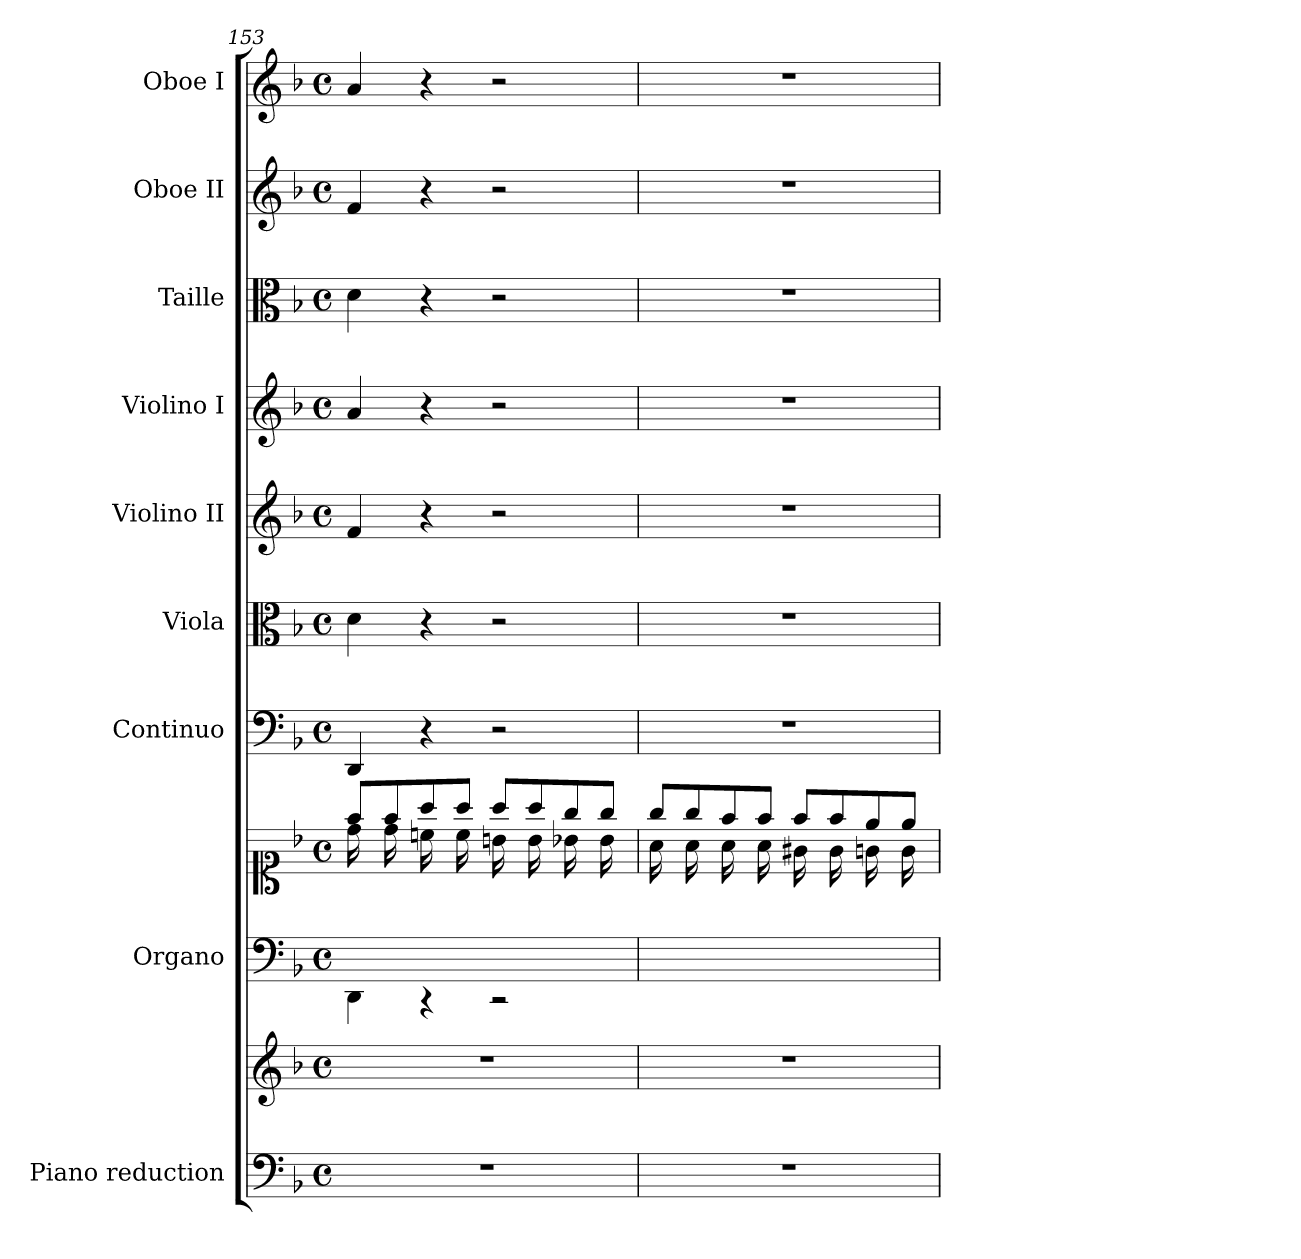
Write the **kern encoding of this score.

**kern	**kern	**kern	**kern	**kern	**kern	**kern	**kern	**kern	**kern	**kern
*part9	*part9	*part8	*part8	*part7	*part6	*part5	*part4	*part3	*part2	*part1
*staff11	*staff10	*staff9	*staff8	*staff7	*staff6	*staff5	*staff4	*staff3	*staff2	*staff1
*I"Piano reduction	*	*I"Organo	*	*I"Continuo	*I"Viola	*I"Violino II	*I"Violino I	*I"Taille	*I"Oboe II	*I"Oboe I
*I'Pno	*	*	*	*	*I'Vla	*I'Vln	*I'Vln	*	*I'Ob	*I'Ob
*clefF4	*clefG2	*clefF4	*clefC1	*clefF4	*clefC3	*clefG2	*clefG2	*clefC3	*clefG2	*clefG2
*k[b-]	*k[b-]	*k[b-]	*k[b-]	*k[b-]	*k[b-]	*k[b-]	*k[b-]	*k[b-]	*k[b-]	*k[b-]
*M4/4	*M4/4	*M4/4	*M4/4	*M4/4	*M4/4	*M4/4	*M4/4	*M4/4	*M4/4	*M4/4
*met(c)	*met(c)	*met(c)	*met(c)	*met(c)	*met(c)	*met(c)	*met(c)	*met(c)	*met(c)	*met(c)
=153	=153	=153	=153	=153	=153	=153	=153	=153	=153	=153
*	*	*^	*^	*	*	*	*	*	*	*
1r	1r	16ryy	4DD\	8ff/L	16dd\LL	4DD/	4d\	4f/	4a/	4d\	4f/	4a/
.	.	16D/	.	.	16ryy	.	.	.	.	.	.	.
.	.	16ryy	.	8ff/	16dd\	.	.	.	.	.	.	.
.	.	16D/JJ	.	.	16ryy	.	.	.	.	.	.	.
.	.	16ryy	4r	8aa/	16ccn\LL	4r	4r	4r	4r	4r	4r	4r
.	.	16D/	.	.	16ryy	.	.	.	.	.	.	.
.	.	16ryy	.	8aa/J	16cc\	.	.	.	.	.	.	.
.	.	16D/JJ	.	.	16ryy	.	.	.	.	.	.	.
.	.	16ryy	2r	8aa/L	16bn\LL	2r	2r	2r	2r	2r	2r	2r
.	.	16D/	.	.	16ryy	.	.	.	.	.	.	.
.	.	16ryy	.	8aa/	16b\	.	.	.	.	.	.	.
.	.	16D/JJ	.	.	16ryy	.	.	.	.	.	.	.
.	.	16ryy	.	8gg/	16b-X\LL	.	.	.	.	.	.	.
.	.	16D/	.	.	16ryy	.	.	.	.	.	.	.
.	.	16ryy	.	8gg/J	16b-\	.	.	.	.	.	.	.
.	.	16D/JJ	.	.	16ryy	.	.	.	.	.	.	.
!!LO:PB:g=z
=154	=154	=154	=154	=154	=154	=154	=154	=154	=154	=154	=154	=154
1r	1r	16ryy	1ryy	8gg/L	16a\LL	1r	1r	1r	1r	1r	1r	1r
.	.	16D/	.	.	16ryy	.	.	.	.	.	.	.
.	.	16ryy	.	8gg/	16a\	.	.	.	.	.	.	.
.	.	16D/JJ	.	.	16ryy	.	.	.	.	.	.	.
.	.	16ryy	.	8ff/	16a\LL	.	.	.	.	.	.	.
.	.	16D/	.	.	16ryy	.	.	.	.	.	.	.
.	.	16ryy	.	8ff/J	16a\	.	.	.	.	.	.	.
.	.	16D/JJ	.	.	16ryy	.	.	.	.	.	.	.
.	.	16ryy	.	8ff/L	16g#X\LL	.	.	.	.	.	.	.
.	.	16D/	.	.	16ryy	.	.	.	.	.	.	.
.	.	16ryy	.	8ff/	16g#\	.	.	.	.	.	.	.
.	.	16D/JJ	.	.	16ryy	.	.	.	.	.	.	.
.	.	16ryy	.	8ee/	16gn\LL	.	.	.	.	.	.	.
.	.	16D/	.	.	16ryy	.	.	.	.	.	.	.
.	.	16ryy	.	8ee/J	16g\	.	.	.	.	.	.	.
.	.	16D/JJ	.	.	16ryy	.	.	.	.	.	.	.
*	*	*v	*v	*	*	*	*	*	*	*	*	*
*	*	*	*v	*v	*	*	*	*	*	*	*
=	=	=	=	=	=	=	=	=	=	=
*-	*-	*-	*-	*-	*-	*-	*-	*-	*-	*-
